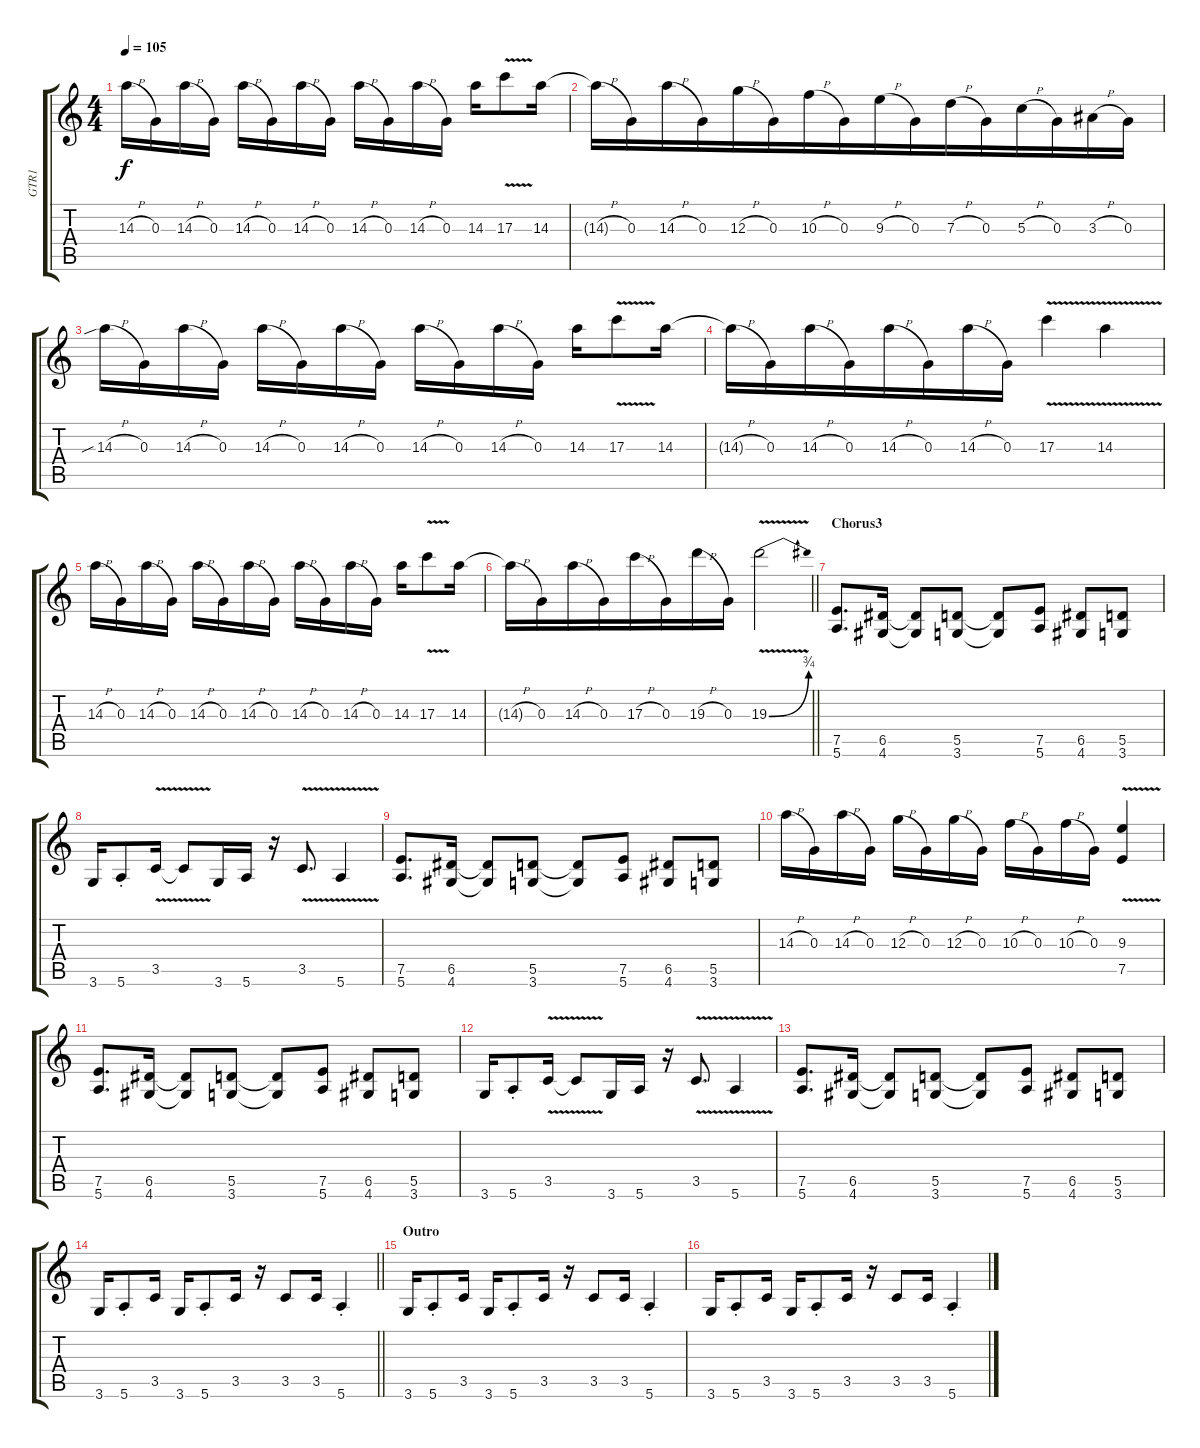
\track ("GTR1" "GTR1") {instrument overdrivenguitar}
\staff {score tabs}
\tuning (E4 B3 G3 D3 A2 E2) {hide}
\ts (4 4)
\tempo 105
\clef g2
\ks c
14.3{h}.16{dy f beam merge} 0.3.16 14.3{h}.16{beam merge} 0.3.16 14.3{h}.16{beam merge} 0.3.16 14.3{h}.16{beam merge} 0.3.16 14.3{h}.16{beam merge} 0.3.16 14.3{h}.16{beam merge} 0.3.16 14.3.16 17.3{v}.8 14.3.16 |
14.3{h t}.16 0.3.16{beam merge} 14.3{h}.16 0.3.16{beam merge} 12.3{h}.16 0.3.16{beam merge} 10.3{h}.16 0.3.16{beam merge} 9.3{h}.16 0.3.16{beam merge} 7.3{h}.16 0.3.16{beam merge} 5.3{h}.16 0.3.16{beam merge} 3.3{h}.16 0.3.16 |
14.3{sib h}.16{beam merge} 0.3.16 14.3{h}.16{beam merge} 0.3.16 14.3{h}.16{beam merge} 0.3.16 14.3{h}.16{beam merge} 0.3.16 14.3{h}.16{beam merge} 0.3.16 14.3{h}.16{beam merge} 0.3.16 14.3.16 17.3{v}.8 14.3.16 |
14.3{h t}.16 0.3.16{beam merge} 14.3{h}.16 0.3.16{beam merge} 14.3{h}.16 0.3.16{beam merge} 14.3{h}.16 0.3.16 17.3{v}.4 14.3{v}.4 |
14.3{h}.16{beam merge} 0.3.16 14.3{h}.16{beam merge} 0.3.16 14.3{h}.16{beam merge} 0.3.16 14.3{h}.16{beam merge} 0.3.16 14.3{h}.16{beam merge} 0.3.16 14.3{h}.16{beam merge} 0.3.16 14.3.16 17.3{v}.8 14.3.16 |
\barLineRight lightlight
14.3{h t}.16 0.3.16{beam merge} 14.3{h}.16 0.3.16{beam merge} 17.3{h}.16 0.3.16{beam merge} 19.3{h}.16 0.3.16{beam merge} 19.3{be (bend 0 0 60 3) v}.2 |
\section ("" "Chorus3")
(7.5 5.6).8{d} (6.5 4.6).16 (6.5{t} 4.6{t}).8 (5.5 3.6).8 (5.5{t} 3.6{t}).8 (7.5 5.6).8 (6.5 4.6).8 (5.5 3.6).8 |
3.6.16 5.6{st}.8 3.5{v}.16 3.5{t}.8{beam merge} 3.6.16 5.6.16 r.16{beam merge} 3.5{v}.8{d} 5.6{v}.4 |
(7.5 5.6).8{d} (6.5 4.6).16 (6.5{t} 4.6{t}).8 (5.5 3.6).8 (5.5{t} 3.6{t}).8 (7.5 5.6).8 (6.5 4.6).8 (5.5 3.6).8 |
14.3{h}.16 0.3.16 14.3{h}.16 0.3.16 12.3{h}.16 0.3.16 12.3{h}.16{beam merge} 0.3.16 10.3{h}.16 0.3.16 10.3{h}.16 0.3.16 (9.3{v} 7.5{v}).4 |
(7.5 5.6).8{d} (6.5 4.6).16 (6.5{t} 4.6{t}).8 (5.5 3.6).8 (5.5{t} 3.6{t}).8 (7.5 5.6).8 (6.5 4.6).8 (5.5 3.6).8 |
3.6.16 5.6{st}.8 3.5{v}.16 3.5{t}.8{beam merge} 3.6.16 5.6.16 r.16{beam merge} 3.5{v}.8{d} 5.6{v}.4 |
(7.5 5.6).8{d} (6.5 4.6).16 (6.5{t} 4.6{t}).8 (5.5 3.6).8 (5.5{t} 3.6{t}).8 (7.5 5.6).8 (6.5 4.6).8 (5.5 3.6).8 |
\barLineRight lightlight
3.6.16 5.6{st}.8 3.5.16 3.6.16 5.6{st}.8 3.5.16 r.16 3.5.8 3.5.16 5.6{st}.4 |
\section ("" "Outro")
3.6.16 5.6{st}.8 3.5.16 3.6.16 5.6{st}.8 3.5.16 r.16 3.5.8 3.5.16 5.6{st}.4 |
3.6.16 5.6{st}.8 3.5.16 3.6.16 5.6{st}.8 3.5.16 r.16 3.5.8 3.5.16 5.6{st}.4
